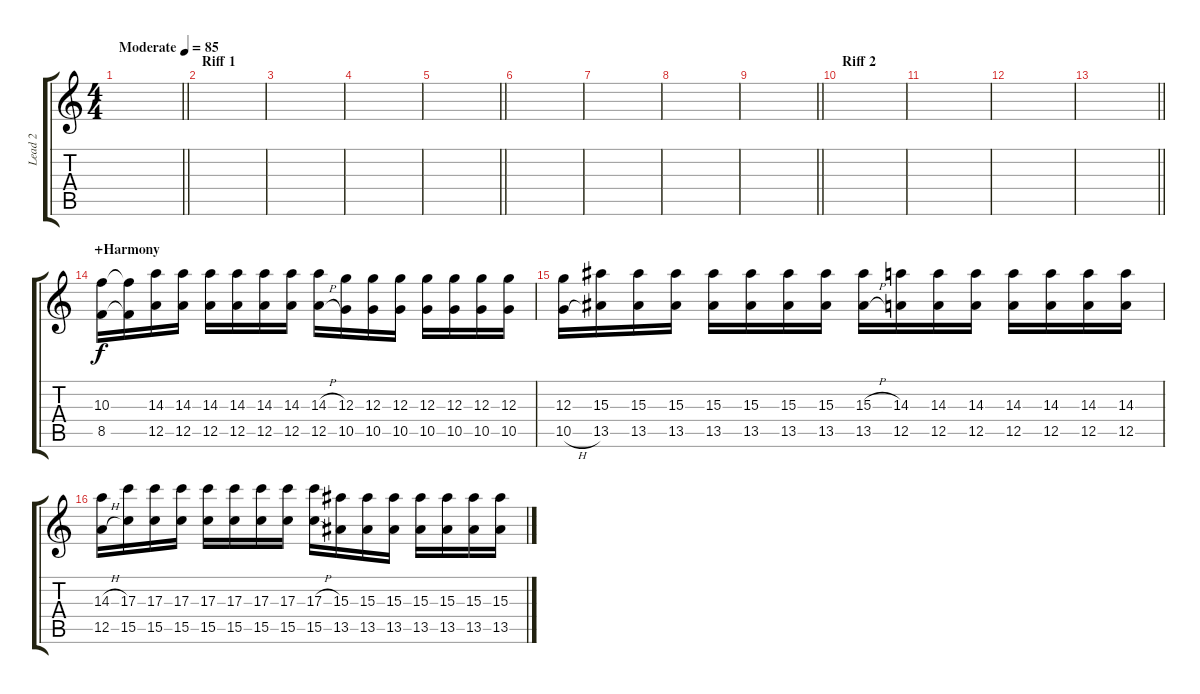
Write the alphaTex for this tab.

\track ("Lead 2" "Lead 2") {instrument overdrivenguitar}
\staff {score tabs}
\tuning (E4 B3 G3 D3 A2 D2) {hide}
\ts (4 4)
\tempo (85 "Moderate")
\clef g2
\barLineRight lightlight
\ks c
|
\section ("" "Riff 1")
|
|
|
\barLineRight lightlight
|
\section ("" "")
|
|
|
\barLineRight lightlight
|
\section ("" "Riff 2")
|
|
|
\barLineRight lightlight
|
\section ("" "+Harmony")
(10.3 8.5).16 (10.3{t} 8.5{t}).16 (14.3 12.5).16 (14.3 12.5).16 (14.3 12.5).16 (14.3 12.5).16 (14.3 12.5).16 (14.3 12.5).16 (14.3{h} 12.5{h}).16 (12.3 10.5).16 (12.3 10.5).16 (12.3 10.5).16 (12.3 10.5).16 (12.3 10.5).16 (12.3 10.5).16 (12.3 10.5).16 |
(12.3 10.5{h}).16 (15.3 13.5).16 (15.3 13.5).16 (15.3 13.5).16 (15.3 13.5).16 (15.3 13.5).16 (15.3 13.5).16 (15.3 13.5).16 (15.3{h} 13.5{h}).16 (14.3 12.5).16 (14.3 12.5).16 (14.3 12.5).16 (14.3 12.5).16 (14.3 12.5).16 (14.3 12.5).16 (14.3 12.5).16 |
(14.3{h} 12.5{h}).16 (17.3 15.5).16 (17.3 15.5).16 (17.3 15.5).16 (17.3 15.5).16 (17.3 15.5).16 (17.3 15.5).16 (17.3 15.5).16 (17.3{h} 15.5{h}).16 (15.3 13.5).16 (15.3 13.5).16 (15.3 13.5).16 (15.3 13.5).16 (15.3 13.5).16 (15.3 13.5).16 (15.3 13.5).16
